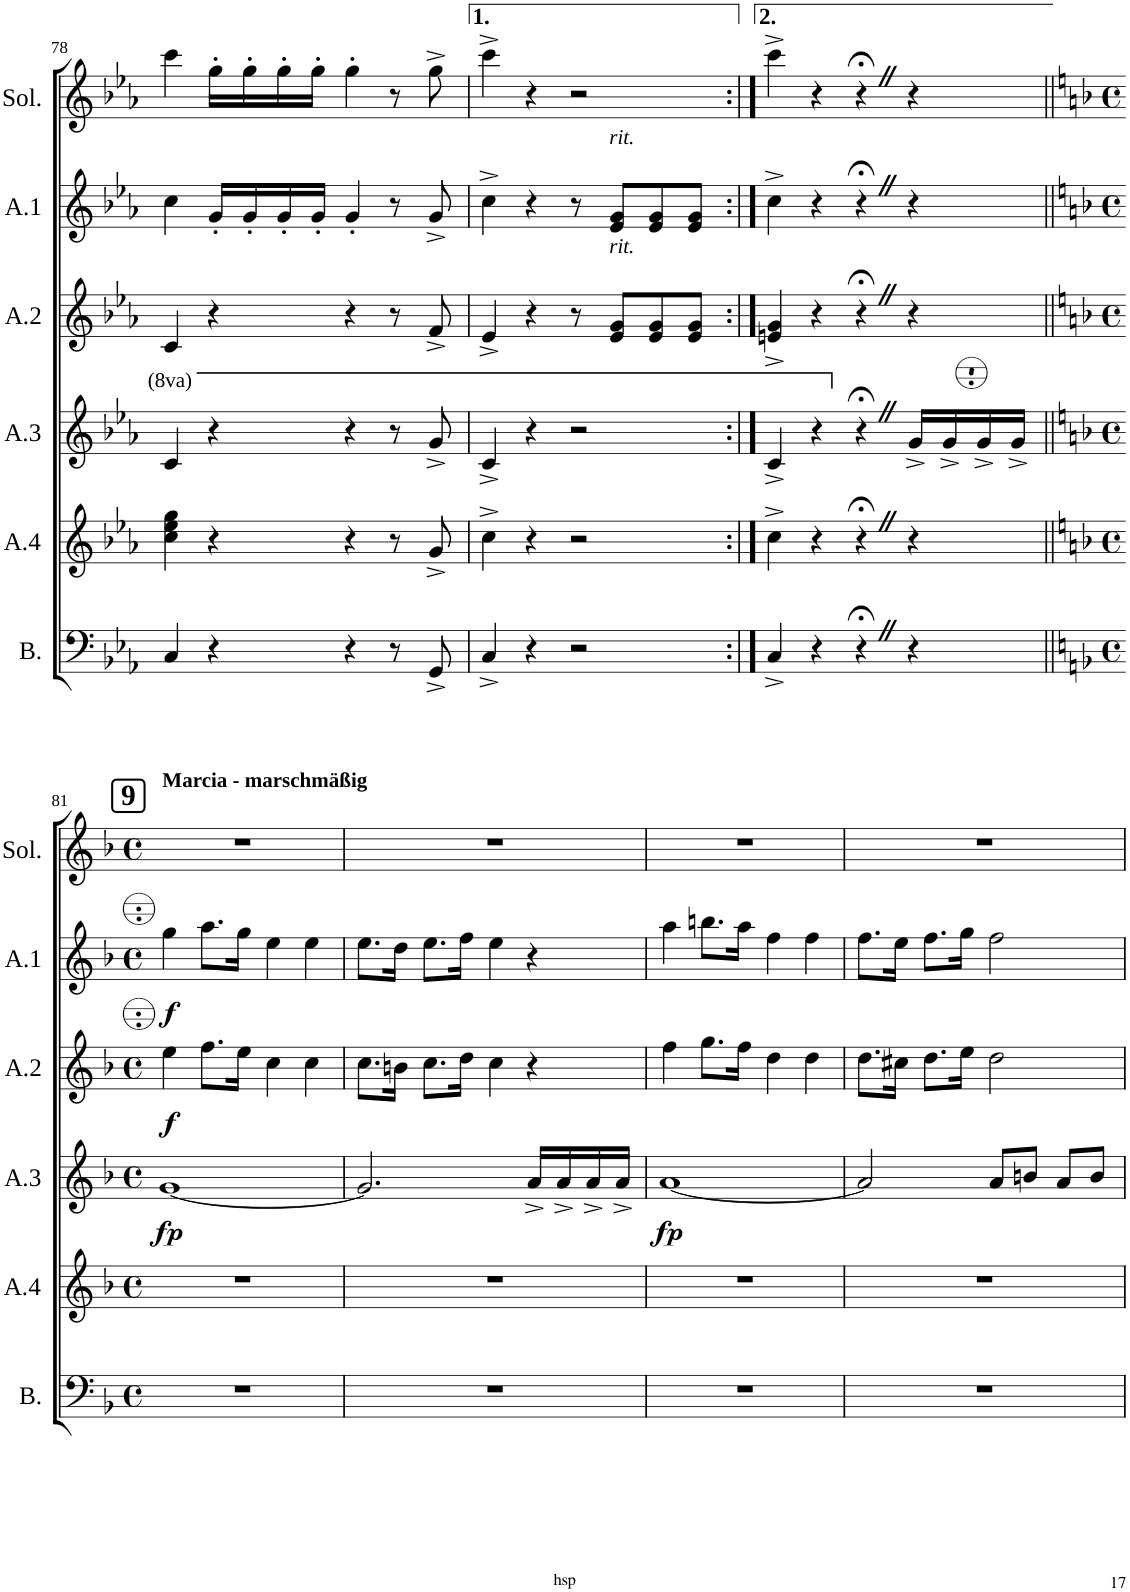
**kern	**kern	**kern	**dynam	**kern	**dynam	**kern	**dynam	**kern
*part6	*part5	*part4	*part4	*part3	*part3	*part2	*part2	*part1
*staff6	*staff5	*staff4	*staff4	*staff3	*staff3	*staff2	*staff2	*staff1
*I"Bass	*I"Akk. 4	*I"Akk. 3	*	*I"Akk. 2	*	*I"Akk. 1	*	*I"Solo
*I'B.	*I'A.4	*I'A.3	*	*I'A.2	*	*I'A.1	*	*I'Sol.
!!LO:PB:g=z
*clefF4	*clefG2	*clefG2	*	*clefG2	*	*clefG2	*	*clefG2
*k[b-e-a-]	*k[b-e-a-]	*k[b-e-a-]	*	*k[b-e-a-]	*	*k[b-e-a-]	*	*k[b-e-a-]
*M4/4	*M4/4	*M4/4	*	*M4/4	*	*M4/4	*	*M4/4
*met(c|)	*met(c|)	*met(c|)	*	*met(c|)	*	*met(c|)	*	*met(c|)
=78	=78	=78	=78	=78	=78	=78	=78	=78
4C/	4cc\ 4ee-\ 4gg\	4cc/	.	4c/	.	4cc\	.	4ccc\
4r	4r	4r	.	4r	.	16g'/LL	.	16gg'\LL
.	.	.	.	.	.	16g'/	.	16gg'\
.	.	.	.	.	.	16g'/	.	16gg'\
.	.	.	.	.	.	16g'/JJ	.	16gg'\JJ
4r	4r	4r	.	4r	.	4g'/	.	4gg'\
8r	8r	8r	.	8r	.	8r	.	8r
8GG^/	8g^/	8gg^/	.	8f^/	.	8g^/	.	8gg^\
=79	=79	=79	=79	=79	=79	=79	=79	=79
4C^/	4cc^\	4cc^/	.	4e-^/	.	4cc^\	.	4ccc^\
4r	4r	4r	.	4r	.	4r	.	4r
2r	2r	2r	.	8r	.	8r	.	2r
!	!	!	!	!	!	!LO:TX:a:i:t=rit.	!	!
!	!	!	!	!LO:TX:a:i:t=rit.	!	!	!	!
.	.	.	.	8e-/ 8g/L	.	8e-/ 8g/L	.	.
.	.	.	.	8e-/ 8g/	.	8e-/ 8g/	.	.
.	.	.	.	8e-/ 8g/J	.	8e-/ 8g/J	.	.
=80:|!	=80:|!	=80:|!	=80:|!	=80:|!	=80:|!	=80:|!	=80:|!	=80:|!
4C^/	4cc^\	4cc^/	.	4en/^ 4g/^	.	4cc^\	.	4ccc^\
4r	4r	4r	.	4r	.	4r	.	4r
4r;<	4r;<	4r;<	.	4r;<	.	4r;<	.	4r;<
4r	4r	16g^/LL	.	4r	.	4r	.	4r
.	.	16g^/	.	.	.	.	.	.
.	.	16g^/	.	.	.	.	.	.
.	.	16g^/JJ	.	.	.	.	.	.
!!LO:LB:g=z
=81||	=81||	=81||	=81||	=81||	=81||	=81||	=81||	=81||
*k[b-]	*k[b-]	*k[b-]	*	*k[b-]	*	*k[b-]	*	*k[b-]
*M4/4	*M4/4	*M4/4	*	*M4/4	*	*M4/4	*	*M4/4
*met(c)	*met(c)	*met(c)	*	*met(c)	*	*met(c)	*	*met(c)
!	!	!	!	!	!	!	!	!LO:TX:a:B:t=9
!	!	!	!	!	!	!	!	!LO:TX:a:B:t=Marcia - marschmäßig
!	!	!	!LO:DY:b	!	!LO:DY:b	!	!LO:DY:b	!
1r	1r	[1g	fp	4ee\	f	4gg\	f	1r
.	.	.	.	8.ff\L	.	8.aa\L	.	.
.	.	.	.	16ee\Jk	.	16gg\Jk	.	.
.	.	.	.	4cc\	.	4ee\	.	.
.	.	.	.	4cc\	.	4ee\	.	.
=82	=82	=82	=82	=82	=82	=82	=82	=82
1r	1r	2.g/]	.	8.cc\L	.	8.ee\L	.	1r
.	.	.	.	16bn\Jk	.	16dd\Jk	.	.
.	.	.	.	8.cc\L	.	8.ee\L	.	.
.	.	.	.	16dd\Jk	.	16ff\Jk	.	.
.	.	.	.	4cc\	.	4ee\	.	.
.	.	16a^/LL	.	4r	.	4r	.	.
.	.	16a^/	.	.	.	.	.	.
.	.	16a^/	.	.	.	.	.	.
.	.	16a^/JJ	.	.	.	.	.	.
=83	=83	=83	=83	=83	=83	=83	=83	=83
!	!	!	!LO:DY:b	!	!	!	!	!
1r	1r	[1a	fp	4ff\	.	4aa\	.	1r
.	.	.	.	8.gg\L	.	8.bbn\L	.	.
.	.	.	.	16ff\Jk	.	16aa\Jk	.	.
.	.	.	.	4dd\	.	4ff\	.	.
.	.	.	.	4dd\	.	4ff\	.	.
=84	=84	=84	=84	=84	=84	=84	=84	=84
1r	1r	2a/]	.	8.dd\L	.	8.ff\L	.	1r
.	.	.	.	16cc#X\Jk	.	16ee\Jk	.	.
.	.	.	.	8.dd\L	.	8.ff\L	.	.
.	.	.	.	16ee\Jk	.	16gg\Jk	.	.
.	.	8a/L	.	2dd\	.	2ff\	.	.
.	.	8bn/J	.	.	.	.	.	.
.	.	8a/L	.	.	.	.	.	.
.	.	8b/J	.	.	.	.	.	.
=	=	=	=	=	=	=	=	=
*-	*-	*-	*-	*-	*-	*-	*-	*-
